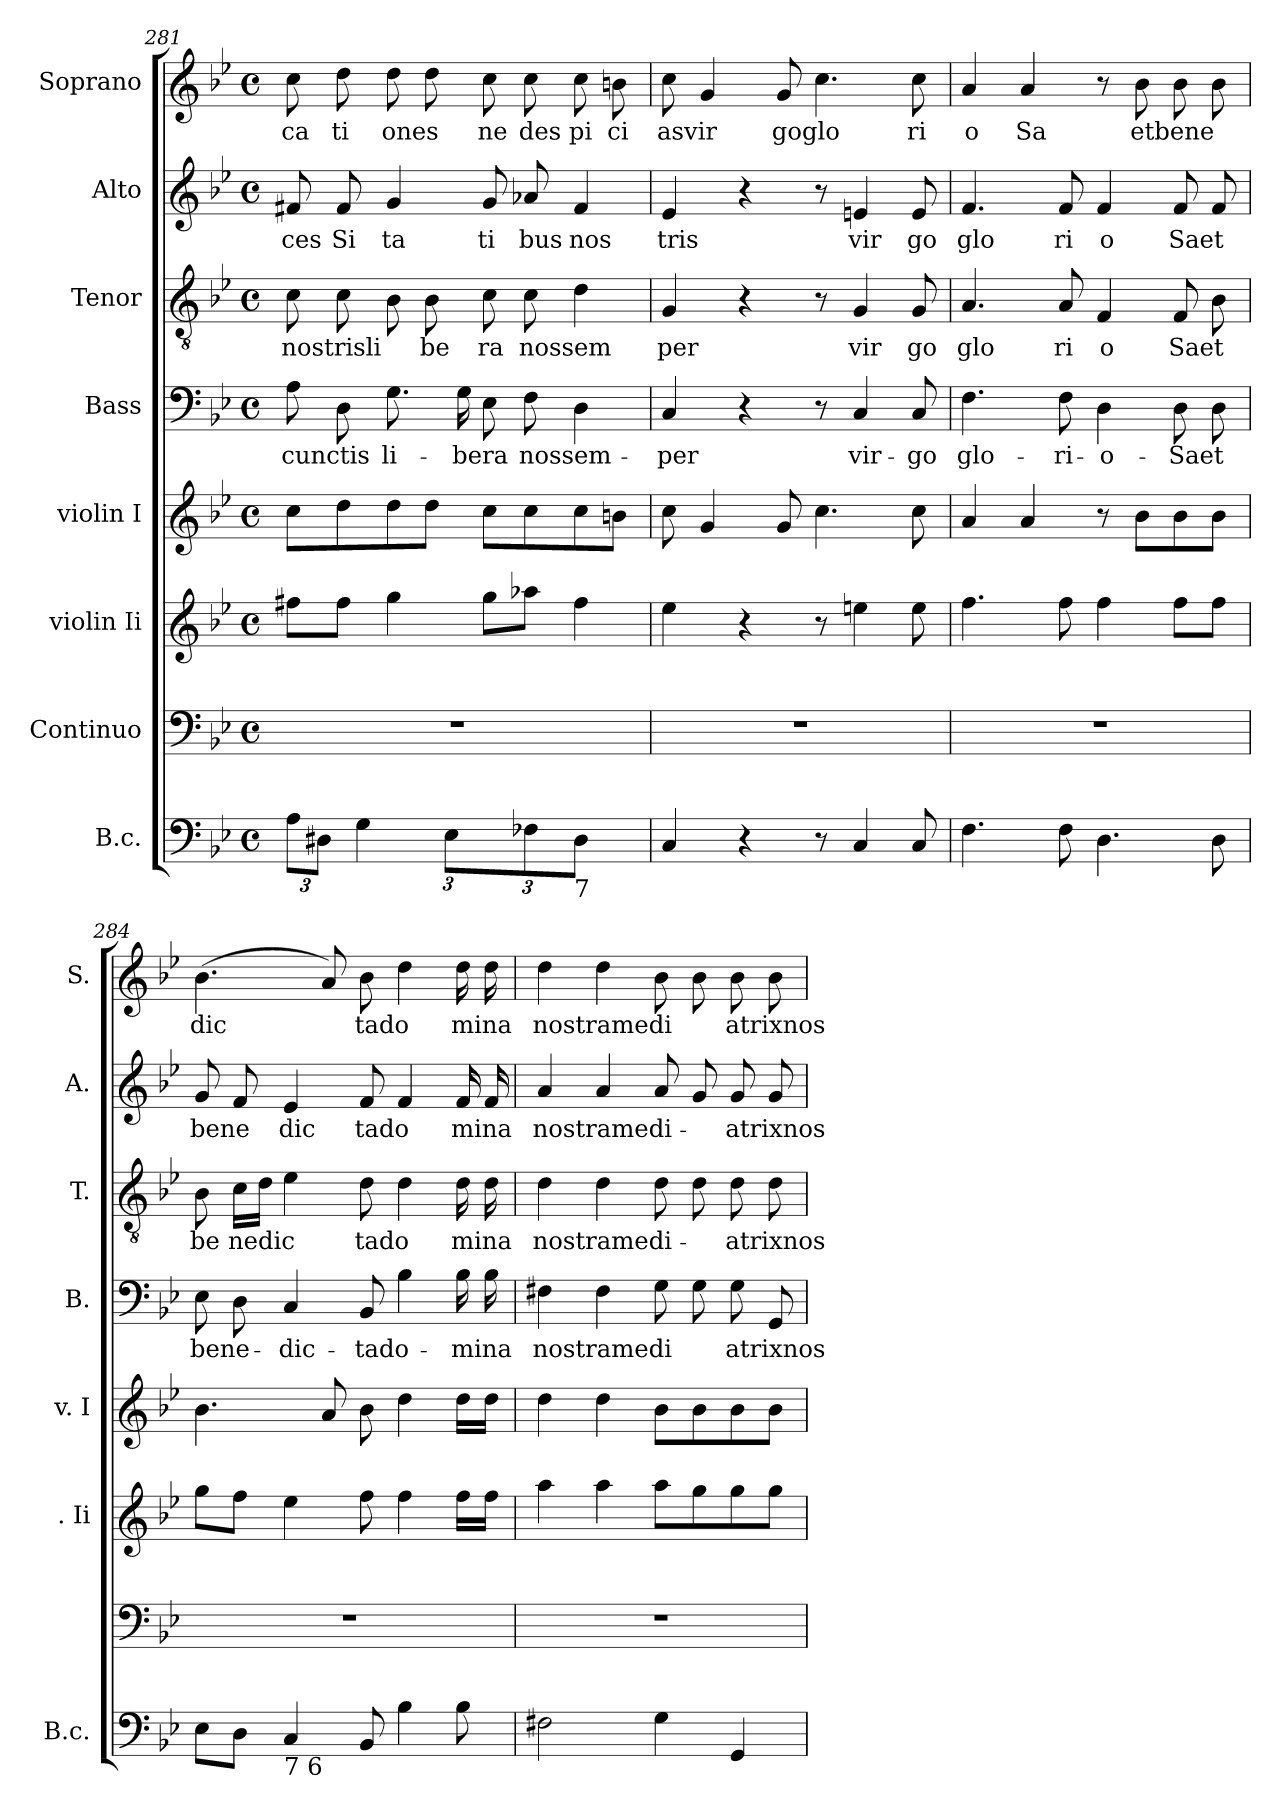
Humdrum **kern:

**kern	**kern	**kern	**kern	**kern	**text	**kern	**text	**kern	**text	**kern	**text
*part8	*part7	*part6	*part5	*part4	*part4	*part3	*part3	*part2	*part2	*part1	*part1
*staff8	*staff7	*staff6	*staff5	*staff4	*staff4	*staff3	*staff3	*staff2	*staff2	*staff1	*staff1
*I"B.c.	*I"Continuo	*I"violin Ii	*I"violin I	*I"Bass	*	*I"Tenor	*	*I"Alto	*	*I"Soprano	*
*I'B.c.	*	*I'. Ii	*I'v. I	*I'B.	*	*I'T.	*	*I'A.	*	*I'S.	*
!!LO:PB:g=z
*clefF4	*clefF4	*clefG2	*clefG2	*clefF4	*	*clefGv2	*	*clefG2	*	*clefG2	*
*k[b-e-]	*k[b-e-]	*k[b-e-]	*k[b-e-]	*k[b-e-]	*	*k[b-e-]	*	*k[b-e-]	*	*k[b-e-]	*
*B-:	*B-:	*B-:	*B-:	*B-:	*	*B-:	*	*B-:	*	*B-:	*
*M4/4	*M4/4	*M4/4	*M4/4	*M4/4	*	*M4/4	*	*M4/4	*	*M4/4	*
*met(c)	*met(c)	*met(c)	*met(c)	*met(c)	*	*met(c)	*	*met(c)	*	*met(c)	*
*Xbrackettup	*	*	*	*	*	*	*	*	*	*	*
=281	=281	=281	=281	=281	=281	=281	=281	=281	=281	=281	=281
!	!	!	!	!	!LO:LY:b:cj	!	!LO:LY:b	!	!LO:LY:b:cj	!	!LO:LY:b:cj
12A\L	1r	8ff#X\L	8cc\L	8A\	cunctis	8c\	nostrisli	8f#X/	-ces	8cc\	ca
12D#\J	.	.	.	.	.	.	.	.	.	.	.
!	!	!	!	!	!	!	!	!	!LO:LY:b:cj	!	!LO:LY:b:cj
.	.	8ff#\J	8dd\	8D\	.	8c\	.	8f#/	Si	8dd\	ti
4G\	.	.	.	.	.	.	.	.	.	.	.
!	!	!	!	!	!LO:LY:b:cj	!	!	!	!LO:LY:b:cj	!	!LO:LY:b
.	.	4gg\	8dd\	8.G\	li-	8B-\	.	4g/	ta	8dd\	ones
!	!	!	!	!	!	!	!LO:LY:b:cj	!	!	!	!
.	.	.	8dd\J	.	.	8B-\	be	.	.	8dd\	.
12E-\L	.	.	.	.	.	.	.	.	.	.	.
!	!	!	!	!	!LO:LY:b:cj	!	!	!	!	!	!
.	.	.	.	16G\	-bera	.	.	.	.	.	.
!	!	!	!	!	!	!	!LO:LY:b:cj	!	!LO:LY:b:cj	!	!LO:LY:b:cj
8ryy	.	8gg\L	8cc\L	8E-\	.	8c\	ra	8g/	ti	8cc\	ne
!	!	!	!	!	!LO:LY:b	!	!LO:LY:b	!	!LO:LY:b:cj	!	!LO:LY:b:cj
12F-<\J	.	8aa-X\J	8cc\	8F\	nossem-	8c\	nossem	8a-X/	bus	8cc\	des
24ryy	.	.	.	.	.	.	.	.	.	.	.
!LO:TX:b:t=7	!	!	!	!	!	!	!	!	!	!	!
!	!	!	!	!	!	!	!	!	!LO:LY:b:cj	!	!LO:LY:b:cj
4D#\	.	4ff#\	8cc\	4D\	.	4d\	.	4f#/	nos	8cc\	pi
!	!	!	!	!	!	!	!	!	!	!	!LO:LY:b:cj
.	.	.	8bn\J	.	.	.	.	.	.	8bn\	ci
=282	=282	=282	=282	=282	=282	=282	=282	=282	=282	=282	=282
!	!	!	!	!	!LO:LY:b:cj	!	!LO:LY:b:cj	!	!LO:LY:b:cj	!	!LO:LY:b
4C/	1r	4ee-\	8cc\	4C/	-per	4G/	per	4e-/	tris	8cc\	asvir
.	.	.	4g/	.	.	.	.	.	.	4g/	.
4r	.	4r	.	4r	.	4r	.	4r	.	.	.
!	!	!	!	!	!	!	!	!	!	!	!LO:LY:b
.	.	.	8g/	.	.	.	.	.	.	8g/	goglo
8r	.	8r	4.cc\	8r	.	8r	.	8r	.	4.cc\	.
!	!	!	!	!	!LO:LY:b:cj	!	!LO:LY:b:cj	!	!LO:LY:b:cj	!	!
4C</	.	4een\	.	4C/	vir-	4G/	vir	4en/	vir	.	.
!	!	!	!	!	!LO:LY:b:cj	!	!LO:LY:b:cj	!	!LO:LY:b:cj	!	!LO:LY:b:cj
8C/	.	8ee\	8cc\	8C/	-go	8G/	go	8e/	go	8cc\	ri
=283	=283	=283	=283	=283	=283	=283	=283	=283	=283	=283	=283
!	!	!	!	!	!LO:LY:b:cj	!	!LO:LY:b:cj	!	!LO:LY:b:cj	!	!LO:LY:b:cj
4.F\	1r	4.ff\	4a/	4.F\	glo-	4.A/	glo	4.f/	glo	4a/	o
!	!	!	!	!	!	!	!	!	!	!	!LO:LY:b:cj
.	.	.	4a/	.	.	.	.	.	.	4a/	Sa
!	!	!	!	!	!LO:LY:b:cj	!	!LO:LY:b:cj	!	!LO:LY:b:cj	!	!
8F\	.	8ff\	.	8F\	-ri-	8A/	ri	8f/	ri	.	.
!	!	!	!	!	!LO:LY:b:cj	!	!LO:LY:b:cj	!	!LO:LY:b:cj	!	!
4.D<\	.	4ff\	8r	4D\	-o-	4F/	o	4f/	o	8r	.
!	!	!	!	!	!	!	!	!	!	!	!LO:LY:b
.	.	.	8b-\L	.	.	.	.	.	.	8b-\	etbene
!	!	!	!	!	!LO:LY:b	!	!LO:LY:b	!	!LO:LY:b	!	!
.	.	8ff\L	8b-\	8D\	-Saet	8F/	Saet	8f/	Saet	8b-\	.
8D\	.	8ff\J	8b-\J	8D\	.	8B-\	.	8f/	.	8b-\	.
=284	=284	=284	=284	=284	=284	=284	=284	=284	=284	=284	=284
!	!	!	!	!	!LO:LY:b	!	!LO:LY:b:cj	!	!LO:LY:b	!	!LO:LY:b
8E-\L	1r	8gg\L	4.b-\	8E-\	bene-	8B-\	be	8g/	bene	(>4.b-\	dic
!	!	!	!	!	!	!	!LO:LY:b	!	!	!	!
8D\J	.	8ff\J	.	8D\	.	16c\L	nedic	8f/	.	.	.
.	.	.	.	.	.	16d\J	.	.	.	.	.
!LO:TX:b:t=7 6	!	!	!	!	!	!	!	!	!	!	!
!	!	!	!	!	!LO:LY:b:cj	!	!	!	!LO:LY:b:cj	!	!
4C/	.	4ee-\	.	4C/	-dic-	4e-\	.	4e-/	dic	.	.
.	.	.	8a/	.	.	.	.	.	.	8a/)	.
!	!	!	!	!	!LO:LY:b	!	!LO:LY:b	!	!LO:LY:b	!	!LO:LY:b
8BB-/	.	8ff\	8b-\	8BB-/	-tado-	8d\	tado	8f/	tado	8b-\	tado
4B-\	.	4ff\	4dd\	4B-\	.	4d\	.	4f/	.	4dd\	.
!	!	!	!	!	!LO:LY:b	!	!LO:LY:b	!	!LO:LY:b	!	!LO:LY:b
8B-\	.	16ff\L	16dd\L	16B-\	-mina	16d\	mina	16f/	mina	16dd\	mina
.	.	16ff\J	16dd\J	16B-\	.	16d\	.	16f/	.	16dd\	.
!!LO:LB:g=z
=285	=285	=285	=285	=285	=285	=285	=285	=285	=285	=285	=285
!	!	!	!	!	!LO:LY:b	!	!LO:LY:b	!	!LO:LY:b	!	!LO:LY:b
2F#X\	1r	4aa\	4dd\	4F#X\	nostramedi	4d\	nostramedi-	4a/	nostramedi-	4dd\	nostramedi
.	.	4aa\	4dd\	4F#\	.	4d\	.	4a/	.	4dd\	.
4G\	.	8aa\L	8b-\L	8G\	.	8d\	.	8a/	.	8b-\	.
.	.	8gg\	8b-\	8G\	.	8d\	.	8g/	.	8b-\	.
!	!	!	!	!	!LO:LY:b	!	!LO:LY:b	!	!LO:LY:b	!	!LO:LY:b
4GG/	.	8gg\	8b-\	8G\	atrixnos	8d\	-atrixnos-	8g/	-atrixnos-	8b-\	atrixnos
.	.	8gg\J	8b-\J	8GG/	.	8d\	.	8g/	.	8b-\	.
=	=	=	=	=	=	=	=	=	=	=	=
*-	*-	*-	*-	*-	*-	*-	*-	*-	*-	*-	*-
